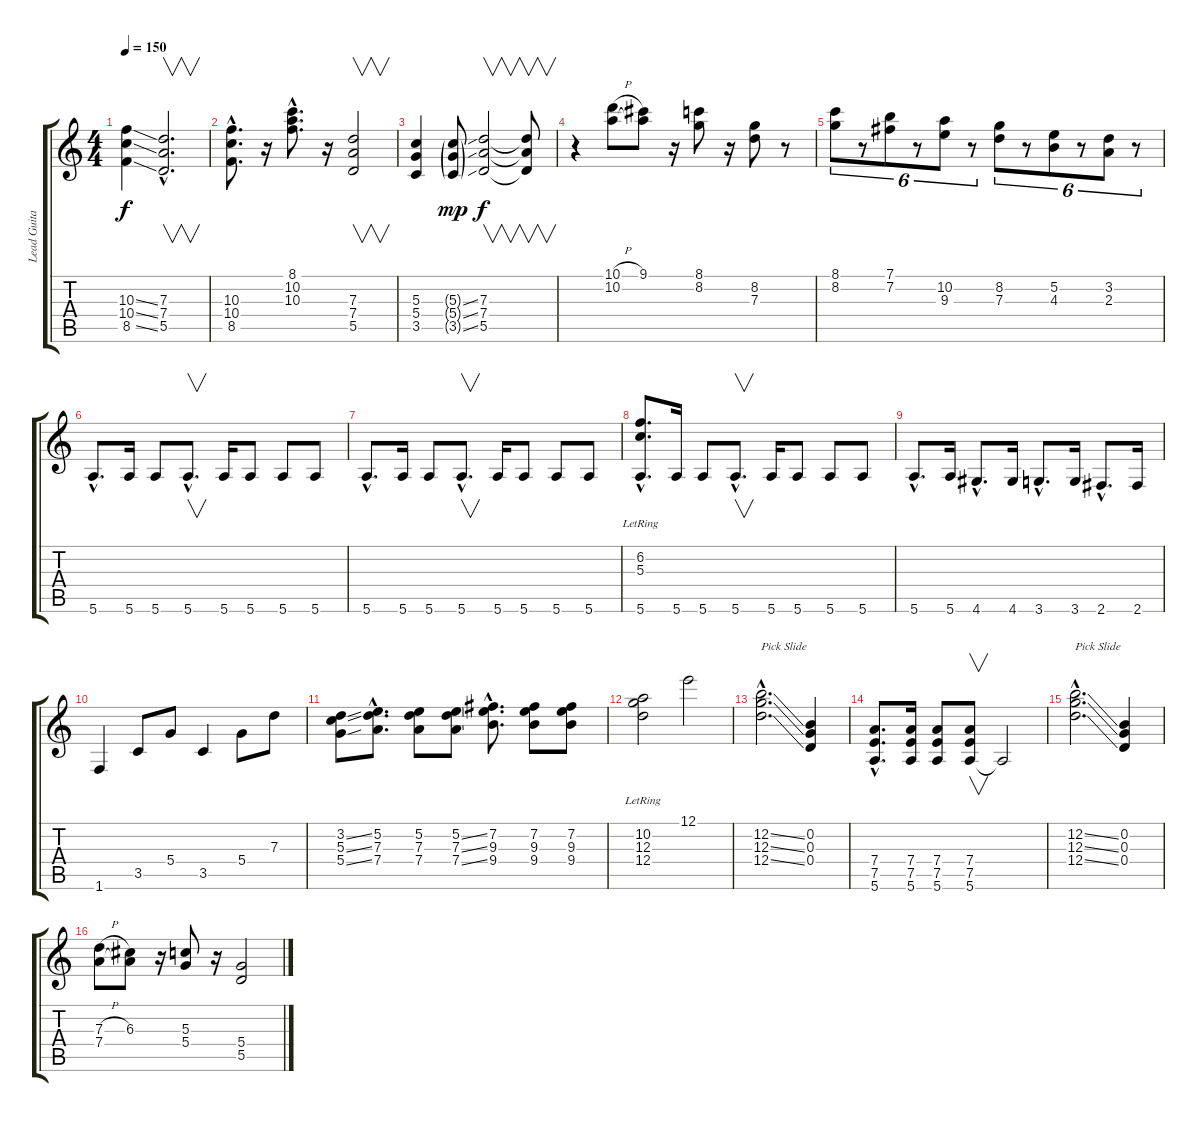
\track ("Lead Guitar" "Lead Guita") {instrument overdrivenguitar}
\staff {score tabs}
\tuning (E4 B3 G3 D3 A2 E2) {hide}
\ts (4 4)
\tempo 150
\clef g2
\ks c
(10.3{ss} 10.4{ss} 8.5{ss}).4{dy f} (7.3{hac} 7.4{hac} 5.5{hac}).2{v d} |
(10.3{hac} 10.4{hac} 8.5{hac}).8{d} r.16 (8.1{hac} 10.2{hac} 10.3{hac}).8{d} r.16 (7.3 7.4 5.5).2{v} |
(5.3 5.4 3.5).4 (5.3{ss g} 5.4{ss g} 3.5{ss g}).8{dy mp} (7.3 7.4 5.5).2{v dy f} (7.3{t} 7.4{t} 5.5{t}).8{v} |
r.4 (10.1{h} 10.2).8 (9.1 10.2{t}).8 r.16 (8.1 8.2).8 r.16 (8.2 7.3).8 r.8 |
(8.1 8.2).8{tu (6 4)} r.8{tu (6 4)} (7.1 7.2).8{tu (6 4)} r.8{tu (6 4)} (10.2 9.3).8{tu (6 4)} r.8{tu (6 4)} (8.2 7.3).8{tu (6 4)} r.8{tu (6 4)} (5.2 4.3).8{tu (6 4)} r.8{tu (6 4)} (3.2 2.3).8{tu (6 4)} r.8{tu (6 4)} |
5.6{hac}.8{d} 5.6.16 5.6.8 5.6{hac}.8{v d} 5.6.16 5.6.8 5.6.8 5.6.8 |
5.6{hac}.8{d} 5.6.16 5.6.8 5.6{hac}.8{v d} 5.6.16 5.6.8 5.6.8 5.6.8 |
(6.2{hac lr} 5.3{hac lr} 5.6{hac}).8{d} 5.6.16 5.6.8 5.6{hac}.8{v d} 5.6.16 5.6.8 5.6.8 5.6.8 |
5.6{hac}.8{d} 5.6.16 4.6{hac}.8{d} 4.6.16 3.6{hac}.8{d} 3.6.16 2.6{hac}.8{d} 2.6.16 |
1.6.4 3.5.8 5.4.8 3.5.4 5.4.8 7.3.8 |
(3.2{ss} 5.3{ss} 5.4{ss}).8 (5.2{hac} 7.3{hac} 7.4{hac}).8{d} (5.2 7.3 7.4).8 (5.2{ss} 7.3{ss} 7.4{ss}).8 (7.2{hac} 9.3{hac} 9.4{hac}).8{d} (7.2 9.3 9.4).8 (7.2 9.3 9.4).8 |
(10.2{lr} 12.3{lr} 12.4{lr}).2 12.1.2 |
(12.2{ss hac} 12.3{ss hac} 12.4{ss hac}).2{d txt "Pick Slide"} (0.2 0.3 0.4).4 |
(7.4{hac} 7.5{hac} 5.6{hac}).8{d} (7.4 7.5 5.6).16 (7.4 7.5 5.6).8 (7.4 7.5 5.6).8{v} 5.6{t}.2 |
(12.2{ss hac} 12.3{ss hac} 12.4{ss hac}).2{d txt "Pick Slide"} (0.2 0.3 0.4).4 |
(7.3{h} 7.4).8 (6.3 7.4{t}).8 r.16 (5.3 5.4).8 r.16 (5.4 5.5).2
